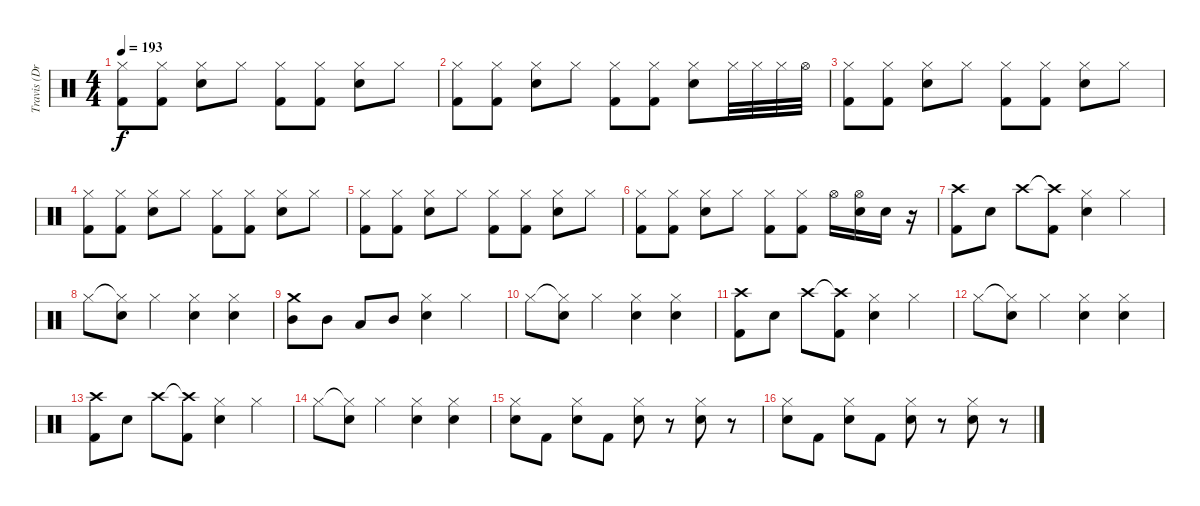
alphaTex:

\track ("Travis (Drums)" "Travis (Dr") {instrument percussion}
\staff {score}
\articulation defaults
\ts (4 4)
\tempo 193
\clef neutral
\ks c
("Hi-Hat (closed)" "Kick (hit) 2").8{dy f} ("Hi-Hat (closed)" "Kick (hit) 2").8 ("Hi-Hat (closed)" "Electric Snare (hit)").8 "Hi-Hat (closed)".8 ("Hi-Hat (closed)" "Kick (hit) 2").8 ("Hi-Hat (closed)" "Kick (hit) 2").8 ("Hi-Hat (closed)" "Electric Snare (hit)").8 "Hi-Hat (closed)".8 |
("Hi-Hat (closed)" "Kick (hit) 2").8 ("Hi-Hat (closed)" "Kick (hit) 2").8 ("Hi-Hat (closed)" "Electric Snare (hit)").8 "Hi-Hat (closed)".8 ("Hi-Hat (closed)" "Kick (hit) 2").8 ("Hi-Hat (closed)" "Kick (hit) 2").8 ("Hi-Hat (closed)" "Electric Snare (hit)").8 "Hi-Hat (closed)".32 "Hi-Hat (closed)".32 "Hi-Hat (closed)".32 "Hi-Hat (open)".32 |
("Hi-Hat (closed)" "Kick (hit) 2").8 ("Hi-Hat (closed)" "Kick (hit) 2").8 ("Hi-Hat (closed)" "Electric Snare (hit)").8 "Hi-Hat (closed)".8 ("Hi-Hat (closed)" "Kick (hit) 2").8 ("Hi-Hat (closed)" "Kick (hit) 2").8 ("Hi-Hat (closed)" "Electric Snare (hit)").8 "Hi-Hat (closed)".8 |
("Hi-Hat (closed)" "Kick (hit) 2").8 ("Hi-Hat (closed)" "Kick (hit) 2").8 ("Hi-Hat (closed)" "Electric Snare (hit)").8 "Hi-Hat (closed)".8 ("Hi-Hat (closed)" "Kick (hit) 2").8 ("Hi-Hat (closed)" "Kick (hit) 2").8 ("Hi-Hat (closed)" "Electric Snare (hit)").8 "Hi-Hat (closed)".8 |
("Hi-Hat (closed)" "Kick (hit) 2").8 ("Hi-Hat (closed)" "Kick (hit) 2").8 ("Hi-Hat (closed)" "Electric Snare (hit)").8 "Hi-Hat (closed)".8 ("Hi-Hat (closed)" "Kick (hit) 2").8 ("Hi-Hat (closed)" "Kick (hit) 2").8 ("Hi-Hat (closed)" "Electric Snare (hit)").8 "Hi-Hat (closed)".8 |
("Hi-Hat (closed)" "Kick (hit) 2").8 ("Hi-Hat (closed)" "Kick (hit) 2").8 ("Hi-Hat (closed)" "Electric Snare (hit)").8 "Hi-Hat (closed)".8 ("Hi-Hat (closed)" "Kick (hit) 2").8 ("Hi-Hat (closed)" "Kick (hit) 2").8 "Hi-Hat (open)".16 ("Hi-Hat (open)" "Electric Snare (hit)").16 "Electric Snare (hit)".16 r.16 |
("Crash high (hit)" "Kick (hit) 2").8 "Electric Snare (hit)".8 "Crash high (hit)".8 ("Crash high (hit)"{t} "Kick (hit) 2").8 ("Hi-Hat (closed)" "Electric Snare (hit)").4 "Hi-Hat (closed)".4 |
"Hi-Hat (closed)".8 ("Hi-Hat (closed)"{t} "Electric Snare (hit)").8 "Hi-Hat (closed)".4 ("Hi-Hat (closed)" "Electric Snare (hit)").4 ("Hi-Hat (closed)" "Electric Snare (hit)").4 |
("Mid Tom (hit)" "Crash medium (hit)").8 "Mid Tom (hit)".8 "Low Tom (hit)".8 "Mid Tom (hit)".8 ("Hi-Hat (closed)" "Electric Snare (hit)").4 "Hi-Hat (closed)".4 |
"Hi-Hat (closed)".8 ("Hi-Hat (closed)"{t} "Electric Snare (hit)").8 "Hi-Hat (closed)".4 ("Hi-Hat (closed)" "Electric Snare (hit)").4 ("Hi-Hat (closed)" "Electric Snare (hit)").4 |
("Crash high (hit)" "Kick (hit) 2").8 "Electric Snare (hit)".8 "Crash high (hit)".8 ("Crash high (hit)"{t} "Kick (hit) 2").8 ("Hi-Hat (closed)" "Electric Snare (hit)").4 "Hi-Hat (closed)".4 |
"Hi-Hat (closed)".8 ("Hi-Hat (closed)"{t} "Electric Snare (hit)").8 "Hi-Hat (closed)".4 ("Hi-Hat (closed)" "Electric Snare (hit)").4 ("Hi-Hat (closed)" "Electric Snare (hit)").4 |
("Crash high (hit)" "Kick (hit) 2").8 "Electric Snare (hit)".8 "Crash high (hit)".8 ("Crash high (hit)"{t} "Kick (hit) 2").8 ("Hi-Hat (closed)" "Electric Snare (hit)").4 "Hi-Hat (closed)".4 |
"Hi-Hat (closed)".8 ("Hi-Hat (closed)"{t} "Electric Snare (hit)").8 "Hi-Hat (closed)".4 ("Hi-Hat (closed)" "Electric Snare (hit)").4 ("Hi-Hat (closed)" "Electric Snare (hit)").4 |
("Hi-Hat (closed)" "Electric Snare (hit)").8 "Kick (hit) 2".8 ("Hi-Hat (closed)" "Electric Snare (hit)").8 "Kick (hit) 2".8 ("Hi-Hat (closed)" "Electric Snare (hit)").8 r.8 ("Hi-Hat (closed)" "Electric Snare (hit)").8 r.8 |
("Hi-Hat (closed)" "Electric Snare (hit)").8 "Kick (hit) 2".8 ("Hi-Hat (closed)" "Electric Snare (hit)").8 "Kick (hit) 2".8 ("Hi-Hat (closed)" "Electric Snare (hit)").8 r.8 ("Hi-Hat (closed)" "Electric Snare (hit)").8 r.8
